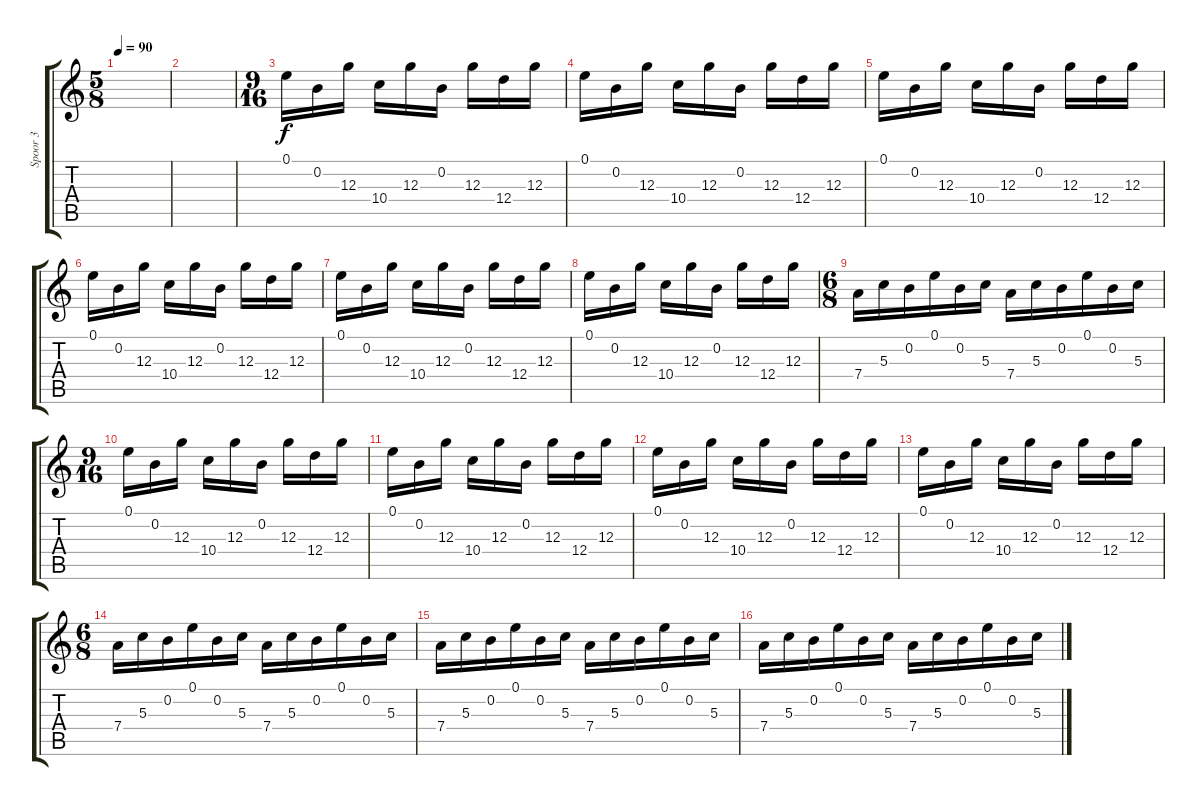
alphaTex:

\track ("Spoor 3" "Spoor 3") {instrument acousticguitarsteel}
\staff {score tabs}
\tuning (E4 B3 G3 D3 A2 E2) {hide}
\ts (5 8)
\tempo 90
\clef g2
\ks c
|
|
\ts (9 16)
0.1.16{volume 13 instrument acousticguitarsteel} 0.2.16 12.3.16 10.4.16 12.3.16 0.2.16 12.3.16 12.4.16 12.3.16 |
0.1.16 0.2.16 12.3.16 10.4.16 12.3.16 0.2.16 12.3.16 12.4.16 12.3.16 |
0.1.16 0.2.16 12.3.16 10.4.16 12.3.16 0.2.16 12.3.16 12.4.16 12.3.16 |
0.1.16 0.2.16 12.3.16 10.4.16 12.3.16 0.2.16 12.3.16 12.4.16 12.3.16 |
0.1.16 0.2.16 12.3.16 10.4.16 12.3.16 0.2.16 12.3.16 12.4.16 12.3.16 |
0.1.16 0.2.16 12.3.16 10.4.16 12.3.16 0.2.16 12.3.16 12.4.16 12.3.16 |
\ts (6 8)
7.4.16 5.3.16 0.2.16 0.1.16 0.2.16 5.3.16 7.4.16 5.3.16 0.2.16 0.1.16 0.2.16 5.3.16 |
\ts (9 16)
0.1.16 0.2.16 12.3.16 10.4.16 12.3.16 0.2.16 12.3.16 12.4.16 12.3.16 |
0.1.16 0.2.16 12.3.16 10.4.16 12.3.16 0.2.16 12.3.16 12.4.16 12.3.16 |
0.1.16 0.2.16 12.3.16 10.4.16 12.3.16 0.2.16 12.3.16 12.4.16 12.3.16 |
0.1.16 0.2.16 12.3.16 10.4.16 12.3.16 0.2.16 12.3.16 12.4.16 12.3.16 |
\ts (6 8)
7.4.16 5.3.16 0.2.16 0.1.16 0.2.16 5.3.16 7.4.16 5.3.16 0.2.16 0.1.16 0.2.16 5.3.16 |
7.4.16 5.3.16 0.2.16 0.1.16 0.2.16 5.3.16 7.4.16 5.3.16 0.2.16 0.1.16 0.2.16 5.3.16 |
7.4.16 5.3.16 0.2.16 0.1.16 0.2.16 5.3.16 7.4.16 5.3.16 0.2.16 0.1.16 0.2.16 5.3.16
